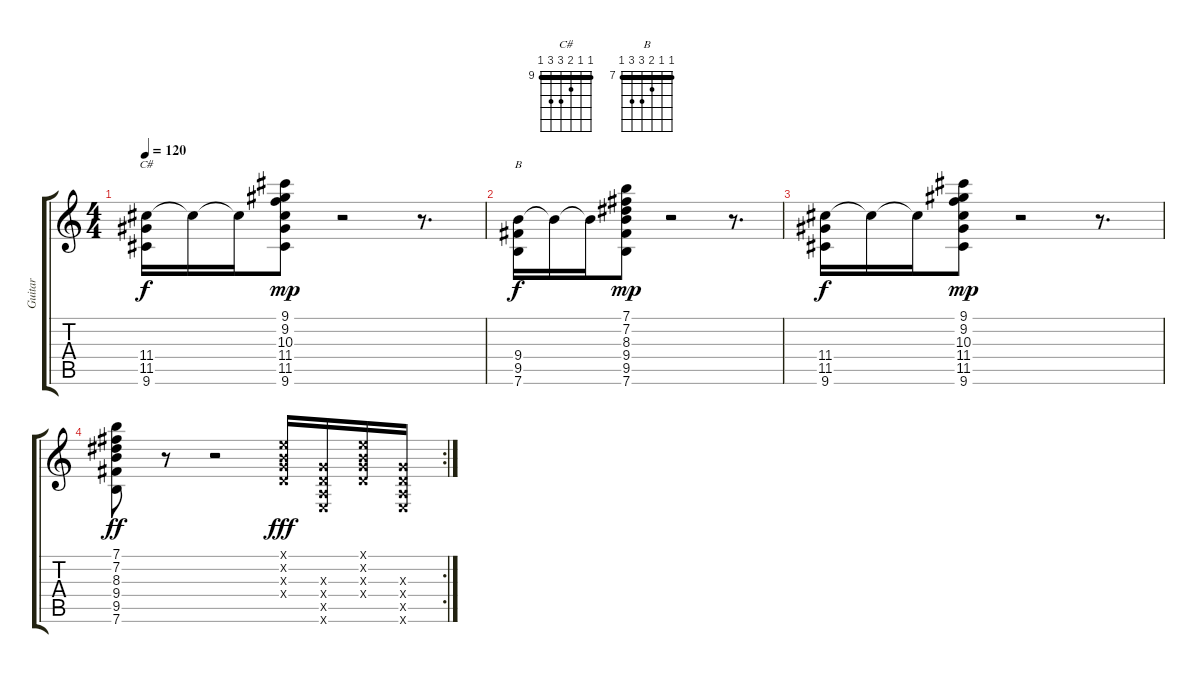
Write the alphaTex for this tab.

\track ("Guitar" "Guitar") {instrument acousticguitarsteel}
\staff {score tabs}
\tuning (E4 B3 G3 D3 A2 E2) {hide}
\chord ("C#" 9 9 10 11 11 9) {firstfret 9 barre 9}
\chord ("B" 7 7 8 9 9 7) {firstfret 7 barre 7}
\ts (4 4)
\tempo 120
\clef g2
\ks c
(11.4 11.5 9.6).16{ch "C#" dy f} 11.4{t}.16 11.4{t}.16 (9.1 9.2 10.3 11.4 11.5 9.6).8{dy mp} r.2 r.8{d} |
(9.4 9.5 7.6).16{ch "B" dy f} 9.4{t}.16 9.4{t}.16 (7.1 7.2 8.3 9.4 9.5 7.6).8{dy mp} r.2 r.8{d} |
(11.4 11.5 9.6).16{dy f} 11.4{t}.16 11.4{t}.16 (9.1 9.2 10.3 11.4 11.5 9.6).8{dy mp} r.2 r.8{d} |
\rc 2
(7.1 7.2 8.3 9.4 9.5 7.6).8{dy ff} r.8 r.2 (0.1{x} 0.2{x} 0.3{x} 0.4{x}).16{dy fff} (0.3{x} 0.4{x} 0.5{x} 0.6{x}).16 (0.1{x} 0.2{x} 0.3{x} 0.4{x}).16 (0.3{x} 0.4{x} 0.5{x} 0.6{x}).16
